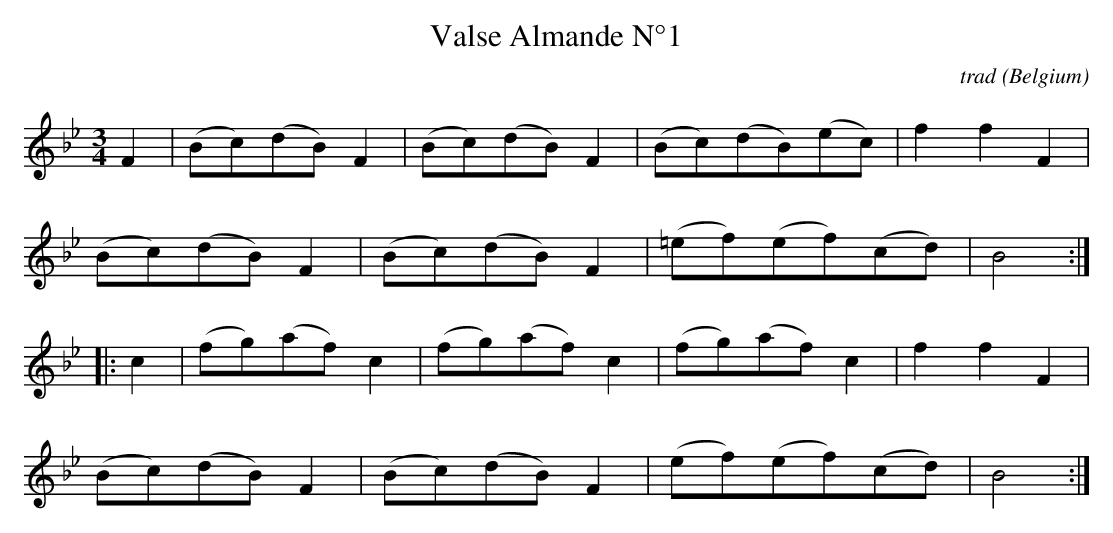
X:1
T:Valse Almande N°1
C:trad
O:Belgium
M:3/4
K:Bbmaj
L:1/8
F2|(Bc)(dB) F2|(Bc)(dB) F2|(Bc)(dB)(ec)|f2f2F2|
(Bc)(dB) F2|(Bc)(dB) F2|(=ef)(ef)(cd)|B4:|
|:c2|(fg)(af)c2|(fg)(af)c2|(fg)(af)c2|f2f2F2|
(Bc)(dB)F2|(Bc)(dB)F2|(ef)(ef)(cd)|B4:|]
